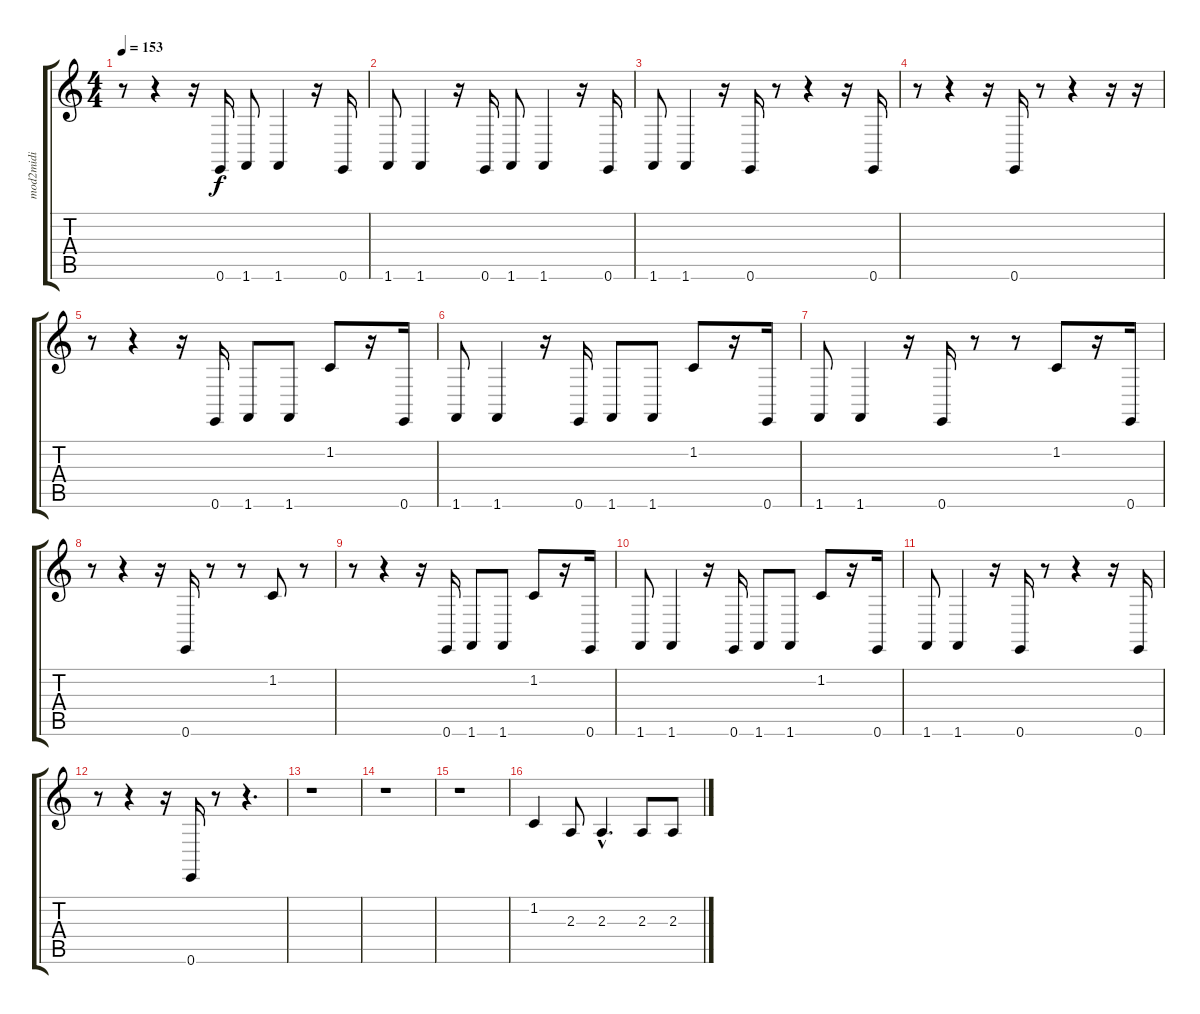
\track ("mod2midi" "mod2midi") {instrument gunshot}
\staff {score tabs}
\tuning (E4 B3 G3 D3 A2 E2) {hide}
\ts (4 4)
\tempo 153
\clef g2
\ks c
r.8{dy f instrument electricguitarclean} r.4 r.16 0.6.16 1.6.8 1.6.4 r.16 0.6.16 |
1.6.8 1.6.4 r.16 0.6.16 1.6.8 1.6.4 r.16 0.6.16 |
1.6.8 1.6.4 r.16 0.6.16 r.8 r.4 r.16 0.6.16 |
r.8 r.4 r.16 0.6.16 r.8 r.4 r.16 r.16 |
r.8{instrument electricguitarclean} r.4 r.16 0.6.16 1.6.8 1.6.8 1.2.8{volume 12 instrument orchestrahit} r.16{volume 16 instrument electricguitarclean} 0.6.16 |
1.6.8 1.6.4 r.16 0.6.16 1.6.8 1.6.8 1.2.8{volume 12 instrument orchestrahit} r.16{volume 16 instrument electricguitarclean} 0.6.16 |
1.6.8 1.6.4 r.16 0.6.16 r.8 r.8 1.2.8{volume 12 instrument orchestrahit} r.16{volume 16 instrument electricguitarclean} 0.6.16 |
r.8 r.4 r.16 0.6.16 r.8 r.8 1.2.8{volume 12 instrument orchestrahit} r.8{volume 16 instrument electricguitarclean} |
r.8 r.4 r.16 0.6.16 1.6.8 1.6.8 1.2.8{volume 12 instrument orchestrahit} r.16{volume 16 instrument electricguitarclean} 0.6.16 |
1.6.8 1.6.4 r.16 0.6.16 1.6.8 1.6.8 1.2.8{volume 12 instrument orchestrahit} r.16{volume 16 instrument electricguitarclean} 0.6.16 |
1.6.8 1.6.4 r.16 0.6.16 r.8 r.4 r.16 0.6.16 |
r.8 r.4 r.16 0.6.16 r.8 r.4{d} |
r.1 |
r.1 |
r.1 |
1.2.4{instrument orchestrahit} 2.3.8{instrument gunshot} 2.3{hac}.4{d} 2.3.8 2.3.8
